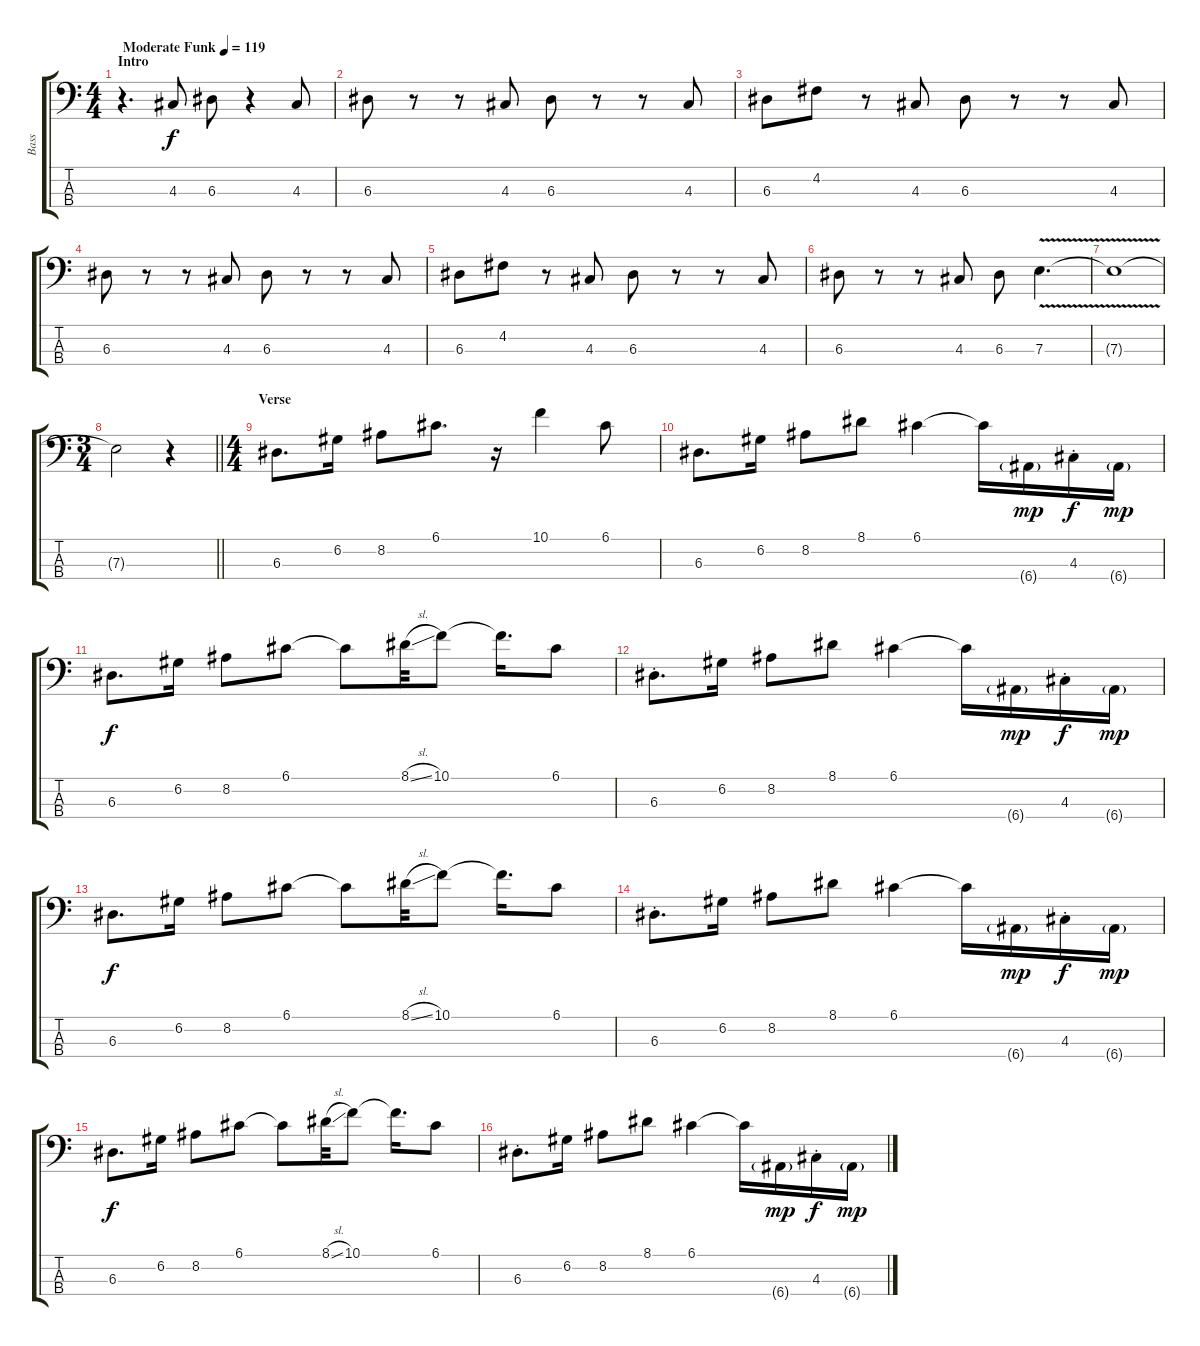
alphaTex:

\track ("Bass" "Bass") {instrument electricbassfinger}
\staff {score tabs}
\tuning (G2 D2 A1 E1) {hide}
\ts (4 4)
\section ("" "Intro")
\tempo (119 "Moderate Funk")
\clef f4
\ks c
r.4{d dy f instrument electricbassfinger} 4.3.8 6.3.8 r.4 4.3.8 |
6.3.8 r.8 r.8 4.3.8 6.3.8 r.8 r.8 4.3.8 |
6.3.8 4.2.8 r.8 4.3.8 6.3.8 r.8 r.8 4.3.8 |
6.3.8 r.8 r.8 4.3.8 6.3.8 r.8 r.8 4.3.8 |
6.3.8 4.2.8 r.8 4.3.8 6.3.8 r.8 r.8 4.3.8 |
6.3.8 r.8 r.8 4.3.8 6.3.8 7.3{v}.4{d} |
7.3{t}.1 |
\ts (3 4)
\barLineRight lightlight
7.3{t}.2 r.4 |
\ts (4 4)
\section ("" "Verse")
6.3.8{d} 6.2.16 8.2.8 6.1.8{d} r.16 10.1.4 6.1.8 |
6.3.8{d} 6.2.16 8.2.8 8.1.8 6.1.4 6.1{t}.16 6.4{g}.16{dy mp} 4.3{st}.16{dy f} 6.4{g}.16{dy mp} |
6.3.8{d dy f} 6.2.16 8.2.8 6.1.8 6.1{t}.8 8.1{sl}.32 10.1.8 10.1{t}.16{d} 6.1.8 |
6.3{st}.8{d} 6.2.16 8.2.8 8.1.8 6.1.4 6.1{t}.16 6.4{g}.16{dy mp} 4.3{st}.16{dy f} 6.4{g}.16{dy mp} |
6.3.8{d dy f} 6.2.16 8.2.8 6.1.8 6.1{t}.8 8.1{sl}.32 10.1.8 10.1{t}.16{d} 6.1.8 |
6.3{st}.8{d} 6.2.16 8.2.8 8.1.8 6.1.4 6.1{t}.16 6.4{g}.16{dy mp} 4.3{st}.16{dy f} 6.4{g}.16{dy mp} |
6.3.8{d dy f} 6.2.16 8.2.8 6.1.8 6.1{t}.8 8.1{sl}.32 10.1.8 10.1{t}.16{d} 6.1.8 |
6.3{st}.8{d} 6.2.16 8.2.8 8.1.8 6.1.4 6.1{t}.16 6.4{g}.16{dy mp} 4.3{st}.16{dy f} 6.4{g}.16{dy mp}
